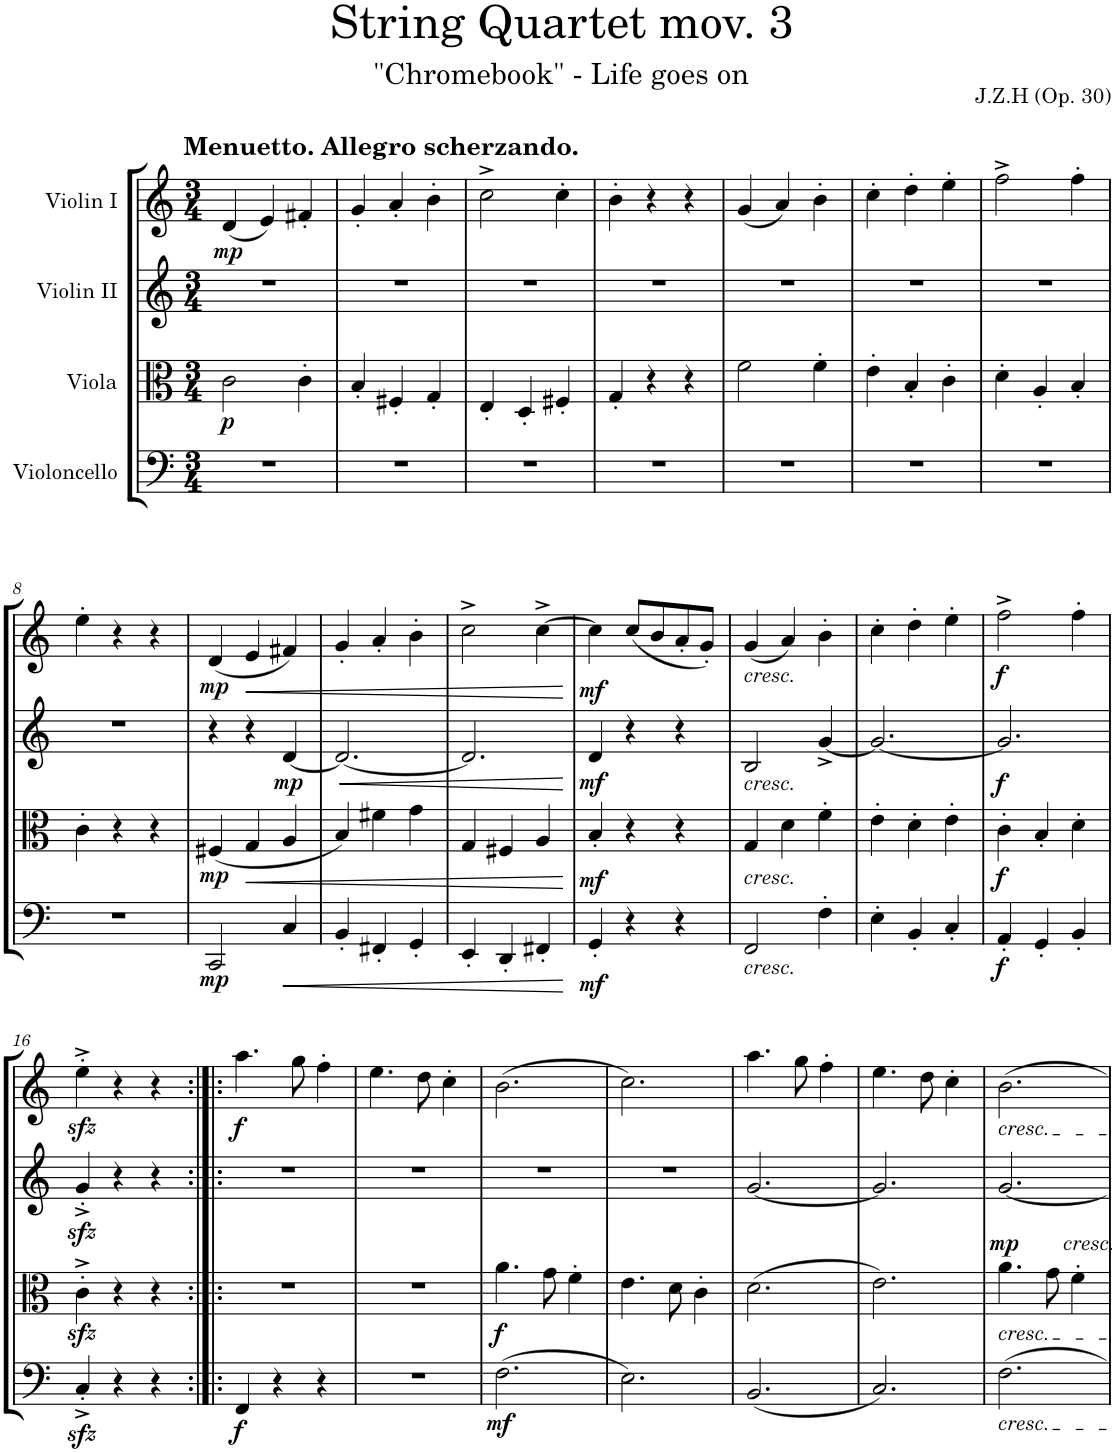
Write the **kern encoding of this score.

**kern	**dynam	**kern	**dynam	**kern	**dynam	**kern	**dynam
*part4	*part4	*part3	*part3	*part2	*part2	*part1	*part1
*staff4	*staff4	*staff3	*staff3	*staff2	*staff2	*staff1	*staff1
*I"Violoncello	*	*I"Viola	*	*I"Violin II	*	*I"Violin I	*
*I'Vc	*	*I'Vla	*	*I'Vln	*	*I'Vln	*
*clefF4	*	*clefC3	*	*clefG2	*	*clefG2	*
*k[]	*	*k[]	*	*k[]	*	*k[]	*
*M3/4	*	*M3/4	*	*M3/4	*	*M3/4	*
=1	=1	=1	=1	=1	=1	=1	=1
!	!	!	!	!	!	!LO:TX:a:B:t=Menuetto. Allegro scherzando.	!
!	!	!	!LO:DY:b	!	!	!	!LO:DY:b
2.r	.	2c\	p	2.r	.	(4d/	mp
.	.	.	.	.	.	4e/)	.
.	.	4c'\	.	.	.	4f#X'/	.
=2	=2	=2	=2	=2	=2	=2	=2
2.r	.	4B'/	.	2.r	.	4g'/	.
.	.	4F#X'/	.	.	.	4a'/	.
.	.	4G'/	.	.	.	4b'\	.
=3	=3	=3	=3	=3	=3	=3	=3
2.r	.	4E'/	.	2.r	.	2cc^\	.
.	.	4D'/	.	.	.	.	.
.	.	4F#X'/	.	.	.	4cc'\	.
=4	=4	=4	=4	=4	=4	=4	=4
2.r	.	4G'/	.	2.r	.	4b'\	.
.	.	4r	.	.	.	4r	.
.	.	4r	.	.	.	4r	.
=5	=5	=5	=5	=5	=5	=5	=5
2.r	.	2f\	.	2.r	.	(4g/	.
.	.	.	.	.	.	4a/)	.
.	.	4f'\	.	.	.	4b'\	.
=6	=6	=6	=6	=6	=6	=6	=6
2.r	.	4e'\	.	2.r	.	4cc'\	.
.	.	4B'/	.	.	.	4dd'\	.
.	.	4c'\	.	.	.	4ee'\	.
=7	=7	=7	=7	=7	=7	=7	=7
2.r	.	4d'\	.	2.r	.	2ff^\	.
.	.	4A'/	.	.	.	.	.
.	.	4B'/	.	.	.	4ff'\	.
!!LO:LB:g=z
=8	=8	=8	=8	=8	=8	=8	=8
2.r	.	4c'\	.	2.r	.	4ee'\	.
.	.	4r	.	.	.	4r	.
.	.	4r	.	.	.	4r	.
=9	=9	=9	=9	=9	=9	=9	=9
!	!LO:DY:b	!	!LO:DY:b	!	!	!	!LO:DY:b
2CC/	mp	(4F#X/	mp	4r	.	(4d/	mp
!	!	!	!LO:HP:b	!	!	!	!LO:HP:b
.	.	4G/	<	4r	.	4e/	<
!	!LO:HP:b	!	!	!	!LO:HP:b	!	!
!	!	!	!	!	!LO:DY:n=1:b	!	!
4C/	<	4A/	.	[4d/	< mp	4f#X/)	.
=10	=10	=10	=10	=10	=10	=10	=10
4BB'/	.	4B/)	.	2.d/_	.	4g'/	.
4FF#X'/	.	4f#X\	.	.	.	4a'/	.
4GG'/	.	4g\	.	.	.	4b'\	.
=11	=11	=11	=11	=11	=11	=11	=11
4EE'/	.	4G/	.	2.d/]	.	2cc^\	.
4DD'/	.	4F#X/	.	.	.	.	.
4FF#X'/	.	4A/	.	.	.	[4cc^\	.
.	[	.	[	.	[	.	[
=12	=12	=12	=12	=12	=12	=12	=12
!	!LO:DY:b	!	!LO:DY:b	!	!LO:DY:b	!	!LO:DY:b
4GG'/	mf	4B'/	mf	4d/	mf	4cc\]	mf
4r	.	4r	.	4r	.	(8cc/L	.
.	.	.	.	.	.	8b/	.
4r	.	4r	.	4r	.	8a'/	.
.	.	.	.	.	.	8g'/J)	.
=13	=13	=13	=13	=13	=13	=13	=13
!	!	!	!	!	!	!LO:TX:b:i:t=cresc.	!
!	!	!	!	!LO:TX:b:i:t=cresc.	!	!	!
!	!	!LO:TX:b:i:t=cresc.	!	!	!	!	!
!LO:TX:b:i:t=cresc.	!	!	!	!	!	!	!
2FF/	.	4G/	.	2B/	.	(4g/	.
.	.	4d\	.	.	.	4a/)	.
4F'\	.	4f'\	.	[4g^/	.	4b'\	.
=14	=14	=14	=14	=14	=14	=14	=14
4E'\	.	4e'\	.	2.g/_	.	4cc'\	.
4BB'/	.	4d'\	.	.	.	4dd'\	.
4C'/	.	4e'\	.	.	.	4ee'\	.
=15	=15	=15	=15	=15	=15	=15	=15
!	!LO:DY:b	!	!LO:DY:b	!	!LO:DY:b	!	!LO:DY:b
4AA'/	f	4c'\	f	2.g/]	f	2ff^\	f
4GG'/	.	4B'/	.	.	.	.	.
4BB'/	.	4d'\	.	.	.	4ff'\	.
!!LO:LB:g=z
=16	=16	=16	=16	=16	=16	=16	=16
4Czz<'^/	.	4czz<'^\	.	4gzz<'^/	.	4eezz<'^\	.
4r	.	4r	.	4r	.	4r	.
4r	.	4r	.	4r	.	4r	.
=17:|!|:	=17:|!|:	=17:|!|:	=17:|!|:	=17:|!|:	=17:|!|:	=17:|!|:	=17:|!|:
!	!LO:DY:b	!	!	!	!	!	!LO:DY:b
4FF/	f	2.r	.	2.r	.	4.aa\	f
4r	.	.	.	.	.	.	.
.	.	.	.	.	.	8gg\	.
4r	.	.	.	.	.	4ff'\	.
=18	=18	=18	=18	=18	=18	=18	=18
2.r	.	2.r	.	2.r	.	4.ee\	.
.	.	.	.	.	.	8dd\	.
.	.	.	.	.	.	4cc'\	.
=19	=19	=19	=19	=19	=19	=19	=19
!	!LO:DY:b	!	!LO:DY:b	!	!	!	!
(2.F\	mf	4.a\	f	2.r	.	(2.b\	.
.	.	8g\	.	.	.	.	.
.	.	4f'\	.	.	.	.	.
=20	=20	=20	=20	=20	=20	=20	=20
2.E\)	.	4.e\	.	2.r	.	2.cc\)	.
.	.	8d\	.	.	.	.	.
.	.	4c'\	.	.	.	.	.
=21	=21	=21	=21	=21	=21	=21	=21
(2.BB/	.	(2.d\	.	[2.g/	.	4.aa\	.
.	.	.	.	.	.	8gg\	.
.	.	.	.	.	.	4ff'\	.
=22	=22	=22	=22	=22	=22	=22	=22
2.C/)	.	2.e\)	.	2.g/]	.	4.ee\	.
.	.	.	.	.	.	8dd\	.
.	.	.	.	.	.	4cc'\	.
=23	=23	=23	=23	=23	=23	=23	=23
!	!	!	!	!	!	!LO:TX:b:i:t=cresc.	!
!	!	!	!	!LO:TX:b:i:t=cresc.	!	!	!
!	!	!LO:TX:b:i:t=cresc.	!	!	!	!	!
!LO:TX:b:i:t=cresc.	!	!	!	!	!	!	!
!	!	!	!	!	!LO:DY:b	!	!
2.F\	.	4.a\	.	[2.g/	mp	2.b\	.
.	.	8g\	.	.	.	.	.
.	.	4f'\	.	.	.	.	.
=	=	=	=	=	=	=	=
*-	*-	*-	*-	*-	*-	*-	*-
